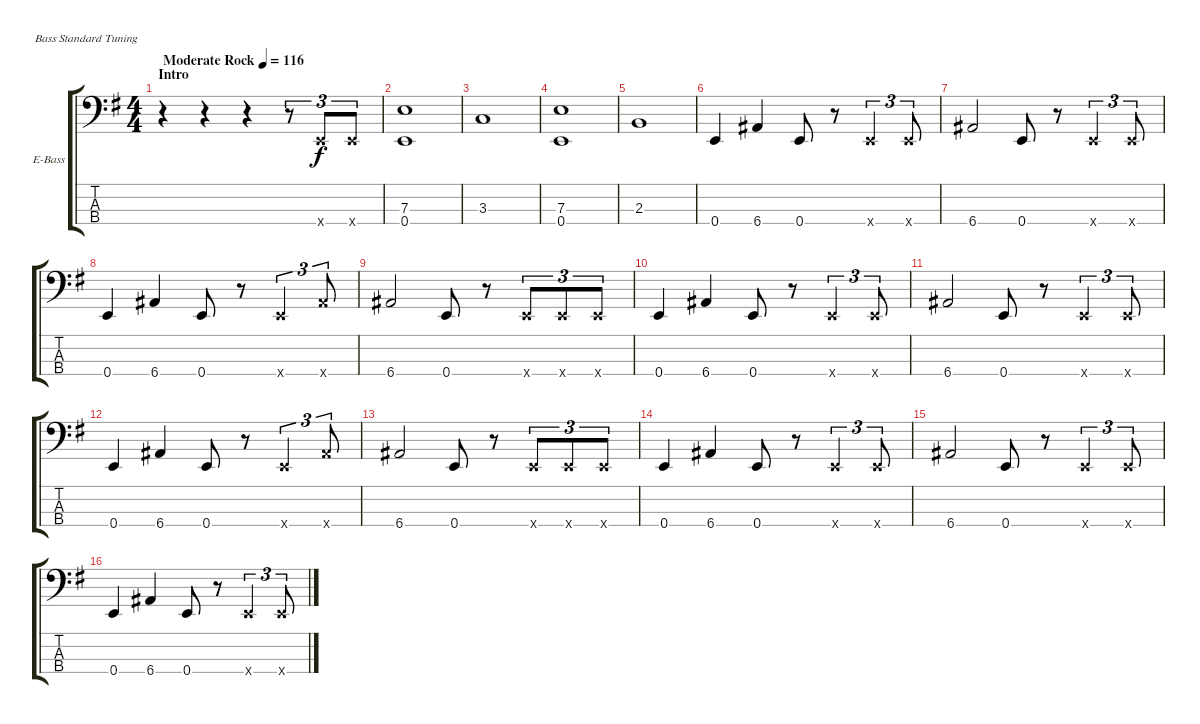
\bracketExtendMode groupsimilarinstruments
\firstSystemTrackNameOrientation horizontal
\otherSystemsTrackNameOrientation horizontal
\track ("Bass" "E-Bass") {instrument electricbasspick}
\staff {score tabs}
\tuning (G2 D2 A1 E1)
\ts (4 4)
\beaming (8 4 4)
\section ("" "Intro")
\tempo (116 "Moderate Rock")
\clef f4
\scale
1.08575
\ks g
r.4{dy f instrument electricbasspick} r.4 r.4 r.8{tu (3 2)} 0.4{x}.8{tu (3 2)} 0.4{x}.8{tu (3 2)} |
\scale
0.91425 (7.3 0.4).1 |
\scale
1.05549 3.3.1 |
\scale
0.944515 (7.3 0.4).1 |
\scale
1.05549 2.3.1 |
\scale
0.944515 0.4.4 6.4.4 0.4.8 r.8 0.4{x}.4{tu (3 2)} 0.4{x}.8{tu (3 2)} |
\scale
1.05549 6.4.2 0.4.8 r.8 0.4{x}.4{tu (3 2)} 0.4{x}.8{tu (3 2)} |
\scale
0.944515 0.4.4 6.4.4 0.4.8 r.8 0.4{x}.4{tu (3 2)} 6.4{x}.8{tu (3 2)} |
\scale
1.05549 6.4.2 0.4.8 r.8 0.4{x}.8{tu (3 2)} 0.4{x}.8{tu (3 2)} 0.4{x}.8{tu (3 2)} |
\scale
0.944515 0.4.4 6.4.4 0.4.8 r.8 0.4{x}.4{tu (3 2)} 0.4{x}.8{tu (3 2)} |
\scale
1.05549 6.4.2 0.4.8 r.8 0.4{x}.4{tu (3 2)} 0.4{x}.8{tu (3 2)} |
\scale
0.944515 0.4.4 6.4.4 0.4.8 r.8 0.4{x}.4{tu (3 2)} 6.4{x}.8{tu (3 2)} |
\scale
1.05549 6.4.2 0.4.8 r.8 0.4{x}.8{tu (3 2)} 0.4{x}.8{tu (3 2)} 0.4{x}.8{tu (3 2)} |
\scale
0.944515 0.4.4 6.4.4 0.4.8 r.8 0.4{x}.4{tu (3 2)} 0.4{x}.8{tu (3 2)} |
\scale
1.05549 6.4.2 0.4.8 r.8 0.4{x}.4{tu (3 2)} 0.4{x}.8{tu (3 2)} |
\scale
0.944515 0.4.4 6.4.4 0.4.8 r.8 0.4{x}.4{tu (3 2)} 0.4{x}.8{tu (3 2)}
